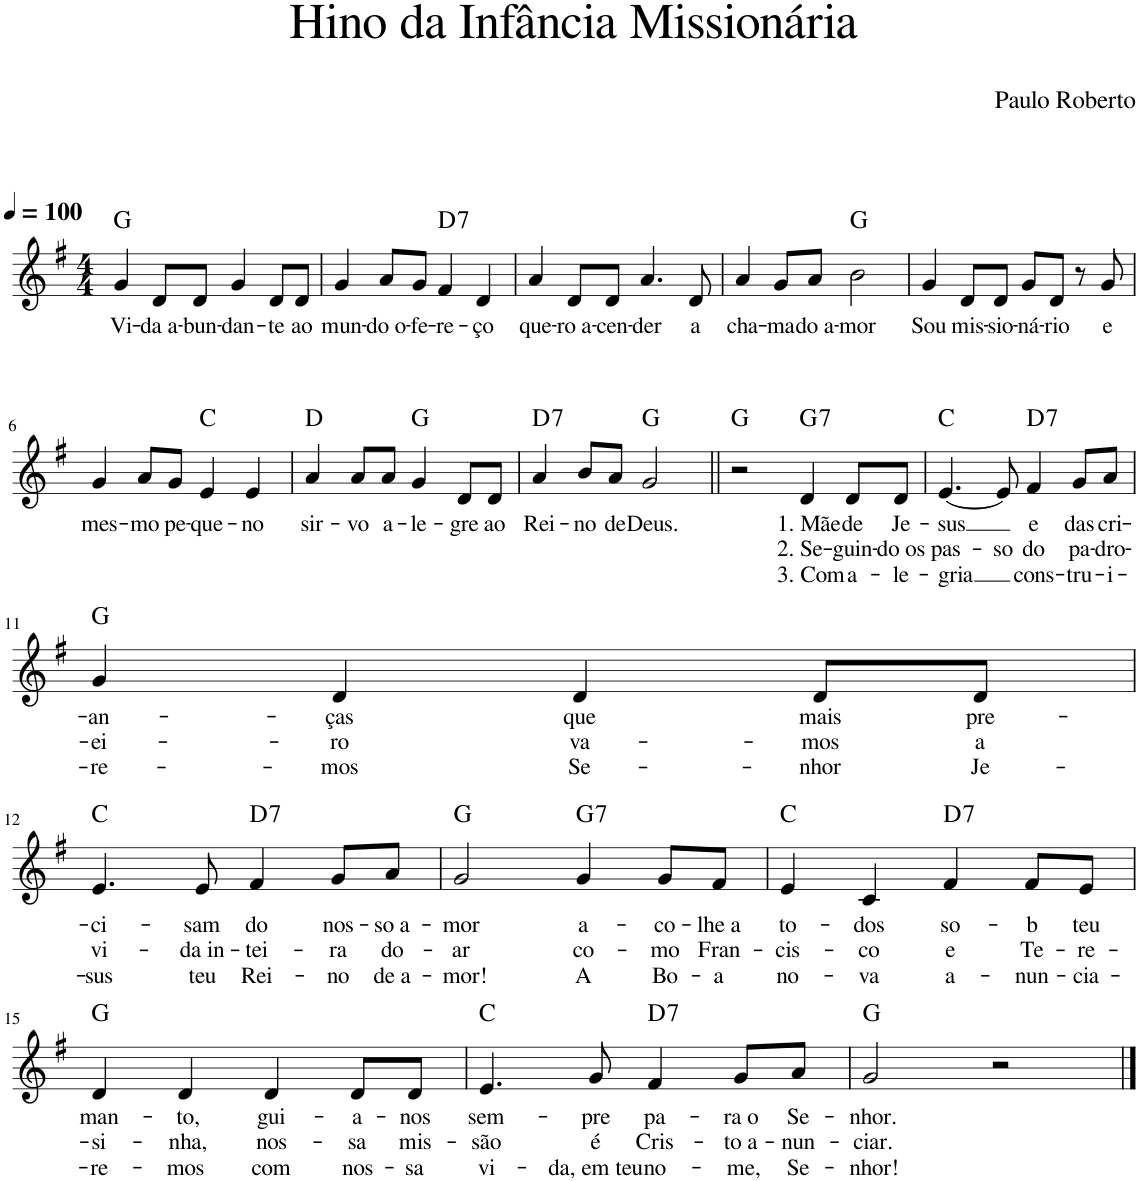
**kern	**text	**text	**text	**harte
*part1	*part1	*part1	*part1	*part1
*staff1	*staff1	*staff1	*staff1	*
*I"Voz	*	*	*	*
*I'Vo.	*	*	*	*
*clefG2	*	*	*	*
*k[f#]	*	*	*	*
*M4/4	*	*	*	*
*MM100	*	*	*	*
=1	=1	=1	=1	=1
!	!LO:LY:b	!	!	!
4g/	Vi-	.	.	G:maj
!	!LO:LY:b	!	!	!
8d/L	-da a-	.	.	.
!	!LO:LY:b	!	!	!
8d/J	-bun-	.	.	.
!	!LO:LY:b	!	!	!
4g/	-dan-	.	.	.
!	!LO:LY:b	!	!	!
8d/L	-te	.	.	.
!	!LO:LY:b	!	!	!
8d/J	ao	.	.	.
=2	=2	=2	=2	=2
!	!LO:LY:b	!	!	!
4g/	mun-	.	.	.
!	!LO:LY:b	!	!	!
8a/L	-do o-	.	.	.
!	!LO:LY:b	!	!	!
8g/J	-fe-	.	.	.
!	!LO:LY:b	!	!	!LO:H:kt=7
4f#/	-re-	.	.	D:7
!	!LO:LY:b	!	!	!
4d/	-ço	.	.	.
=3	=3	=3	=3	=3
!	!LO:LY:b	!	!	!
4a/	que-	.	.	.
!	!LO:LY:b	!	!	!
8d/L	-ro a-	.	.	.
!	!LO:LY:b	!	!	!
8d/J	-cen-	.	.	.
!	!LO:LY:b	!	!	!
4.a/	-der	.	.	.
!	!LO:LY:b	!	!	!
8d/	a	.	.	.
=4	=4	=4	=4	=4
!	!LO:LY:b	!	!	!
4a/	cha-	.	.	.
!	!LO:LY:b	!	!	!
8g/L	-ma	.	.	.
!	!LO:LY:b	!	!	!
8a/J	do a-	.	.	.
!	!LO:LY:b	!	!	!
2b\	-mor	.	.	G:maj
=5	=5	=5	=5	=5
!	!LO:LY:b	!	!	!
4g/	Sou	.	.	.
!	!LO:LY:b	!	!	!
8d/L	mis-	.	.	.
!	!LO:LY:b	!	!	!
8d/J	-sio-	.	.	.
!	!LO:LY:b	!	!	!
8g/L	-ná-	.	.	.
!	!LO:LY:b	!	!	!
8d/J	-rio	.	.	.
8r	.	.	.	.
!	!LO:LY:b	!	!	!
8g/	e	.	.	.
!!LO:LB:g=z
=6	=6	=6	=6	=6
!	!LO:LY:b	!	!	!
4g/	mes-	.	.	.
!	!LO:LY:b	!	!	!
8a/L	-mo	.	.	.
!	!LO:LY:b	!	!	!
8g/J	pe-	.	.	.
!	!LO:LY:b	!	!	!
4e/	-que-	.	.	C:maj
!	!LO:LY:b	!	!	!
4e/	-no	.	.	.
=7	=7	=7	=7	=7
!	!LO:LY:b	!	!	!
4a/	sir-	.	.	D:maj
!	!LO:LY:b	!	!	!
8a/L	-vo	.	.	.
!	!LO:LY:b	!	!	!
8a/J	a-	.	.	.
!	!LO:LY:b	!	!	!
4g/	-le-	.	.	G:maj
!	!LO:LY:b	!	!	!
8d/L	-gre	.	.	.
!	!LO:LY:b	!	!	!
8d/J	ao	.	.	.
=8	=8	=8	=8	=8
!	!LO:LY:b	!	!	!LO:H:kt=7
4a/	Rei-	.	.	D:7
!	!LO:LY:b	!	!	!
8b/L	-no	.	.	.
!	!LO:LY:b	!	!	!
8a/J	de	.	.	.
!	!LO:LY:b	!	!	!
2g/	Deus.	.	.	G:maj
=9||	=9||	=9||	=9||	=9||
2r	.	.	.	G:maj
!	!LO:LY:b	!LO:LY:b	!LO:LY:b	!LO:H:kt=7
4d/	1. Mãe	2. Se-	3. Com	G:7
!	!LO:LY:b	!LO:LY:b	!LO:LY:b	!
8d/L	de	-guin-	a-	.
!	!LO:LY:b	!LO:LY:b	!LO:LY:b	!
8d/J	Je-	-do os	-le-	.
=10	=10	=10	=10	=10
!	!LO:LY:b	!LO:LY:b	!LO:LY:b	!
[4.e/	-sus	pas-	-gria	C:maj
!	!	!LO:LY:b	!	!
8e/]	.	-so	.	.
!	!LO:LY:b	!LO:LY:b	!LO:LY:b	!LO:H:kt=7
4f#/	e	do	cons-	D:7
!	!LO:LY:b	!LO:LY:b	!LO:LY:b	!
8g/L	das	pa-	-tru-	.
!	!LO:LY:b	!LO:LY:b	!LO:LY:b	!
8a/J	cri-	-dro-	-i-	.
!!LO:LB:g=z
=11	=11	=11	=11	=11
!	!LO:LY:b	!LO:LY:b	!LO:LY:b	!
4g/	-an-	-ei-	-re-	G:maj
!	!LO:LY:b	!LO:LY:b	!LO:LY:b	!
4d/	-ças	-ro	-mos	.
!	!LO:LY:b	!LO:LY:b	!LO:LY:b	!
4d/	que	va-	Se-	.
!	!LO:LY:b	!LO:LY:b	!LO:LY:b	!
8d/L	mais	-mos	-nhor	.
!	!LO:LY:b	!LO:LY:b	!LO:LY:b	!
8d/J	pre-	a	Je-	.
!!LO:LB:g=z
=12	=12	=12	=12	=12
!	!LO:LY:b	!LO:LY:b	!LO:LY:b	!
4.e/	-ci-	vi-	-sus	C:maj
!	!LO:LY:b	!LO:LY:b	!LO:LY:b	!
8e/	-sam	-da in-	teu	.
!	!LO:LY:b	!LO:LY:b	!LO:LY:b	!LO:H:kt=7
4f#/	do	-tei-	Rei-	D:7
!	!LO:LY:b	!LO:LY:b	!LO:LY:b	!
8g/L	nos-	-ra	-no	.
!	!LO:LY:b	!LO:LY:b	!LO:LY:b	!
8a/J	-so a-	do-	de a-	.
=13	=13	=13	=13	=13
!	!LO:LY:b	!LO:LY:b	!LO:LY:b	!
2g/	-mor	-ar	-mor!	G:maj
!	!LO:LY:b	!LO:LY:b	!LO:LY:b	!LO:H:kt=7
4g/	a-	co-	A	G:7
!	!LO:LY:b	!LO:LY:b	!LO:LY:b	!
8g/L	-co-	-mo	Bo-	.
!	!LO:LY:b	!LO:LY:b	!LO:LY:b	!
8f#/J	-lhe a	Fran-	-a	.
=14	=14	=14	=14	=14
!	!LO:LY:b	!LO:LY:b	!LO:LY:b	!
4e/	to-	-cis-	no-	C:maj
!	!LO:LY:b	!LO:LY:b	!LO:LY:b	!
4c/	-dos	-co	-va	.
!	!LO:LY:b	!LO:LY:b	!LO:LY:b	!LO:H:kt=7
4f#/	so-	e	a-	D:7
!	!LO:LY:b	!LO:LY:b	!LO:LY:b	!
8f#/L	-b	Te-	-nun-	.
!	!LO:LY:b	!LO:LY:b	!LO:LY:b	!
8e/J	teu	-re-	-cia-	.
!!LO:LB:g=z
=15	=15	=15	=15	=15
!	!LO:LY:b	!LO:LY:b	!LO:LY:b	!
4d/	man-	-si-	-re-	G:maj
!	!LO:LY:b	!LO:LY:b	!LO:LY:b	!
4d/	-to,	-nha,	-mos	.
!	!LO:LY:b	!LO:LY:b	!LO:LY:b	!
4d/	gui-	nos-	com	.
!	!LO:LY:b	!LO:LY:b	!LO:LY:b	!
8d/L	-a-	-sa	nos-	.
!	!LO:LY:b	!LO:LY:b	!LO:LY:b	!
8d/J	-nos	mis-	-sa	.
=16	=16	=16	=16	=16
!	!LO:LY:b	!LO:LY:b	!LO:LY:b	!
4.e/	sem-	-são	vi-	C:maj
!	!LO:LY:b	!LO:LY:b	!LO:LY:b	!
8g/	-pre	é	-da, em teu	.
!	!LO:LY:b	!LO:LY:b	!LO:LY:b	!LO:H:kt=7
4f#/	pa-	Cris-	no-	D:7
!	!LO:LY:b	!LO:LY:b	!LO:LY:b	!
8g/L	-ra o	-to a-	-me,	.
!	!LO:LY:b	!LO:LY:b	!LO:LY:b	!
8a/J	Se-	-nun-	Se-	.
=17	=17	=17	=17	=17
!	!LO:LY:b	!LO:LY:b	!LO:LY:b	!
2g/	-nhor.	-ciar.	-nhor!	G:maj
2r	.	.	.	.
==	==	==	==	==
*-	*-	*-	*-	*-
